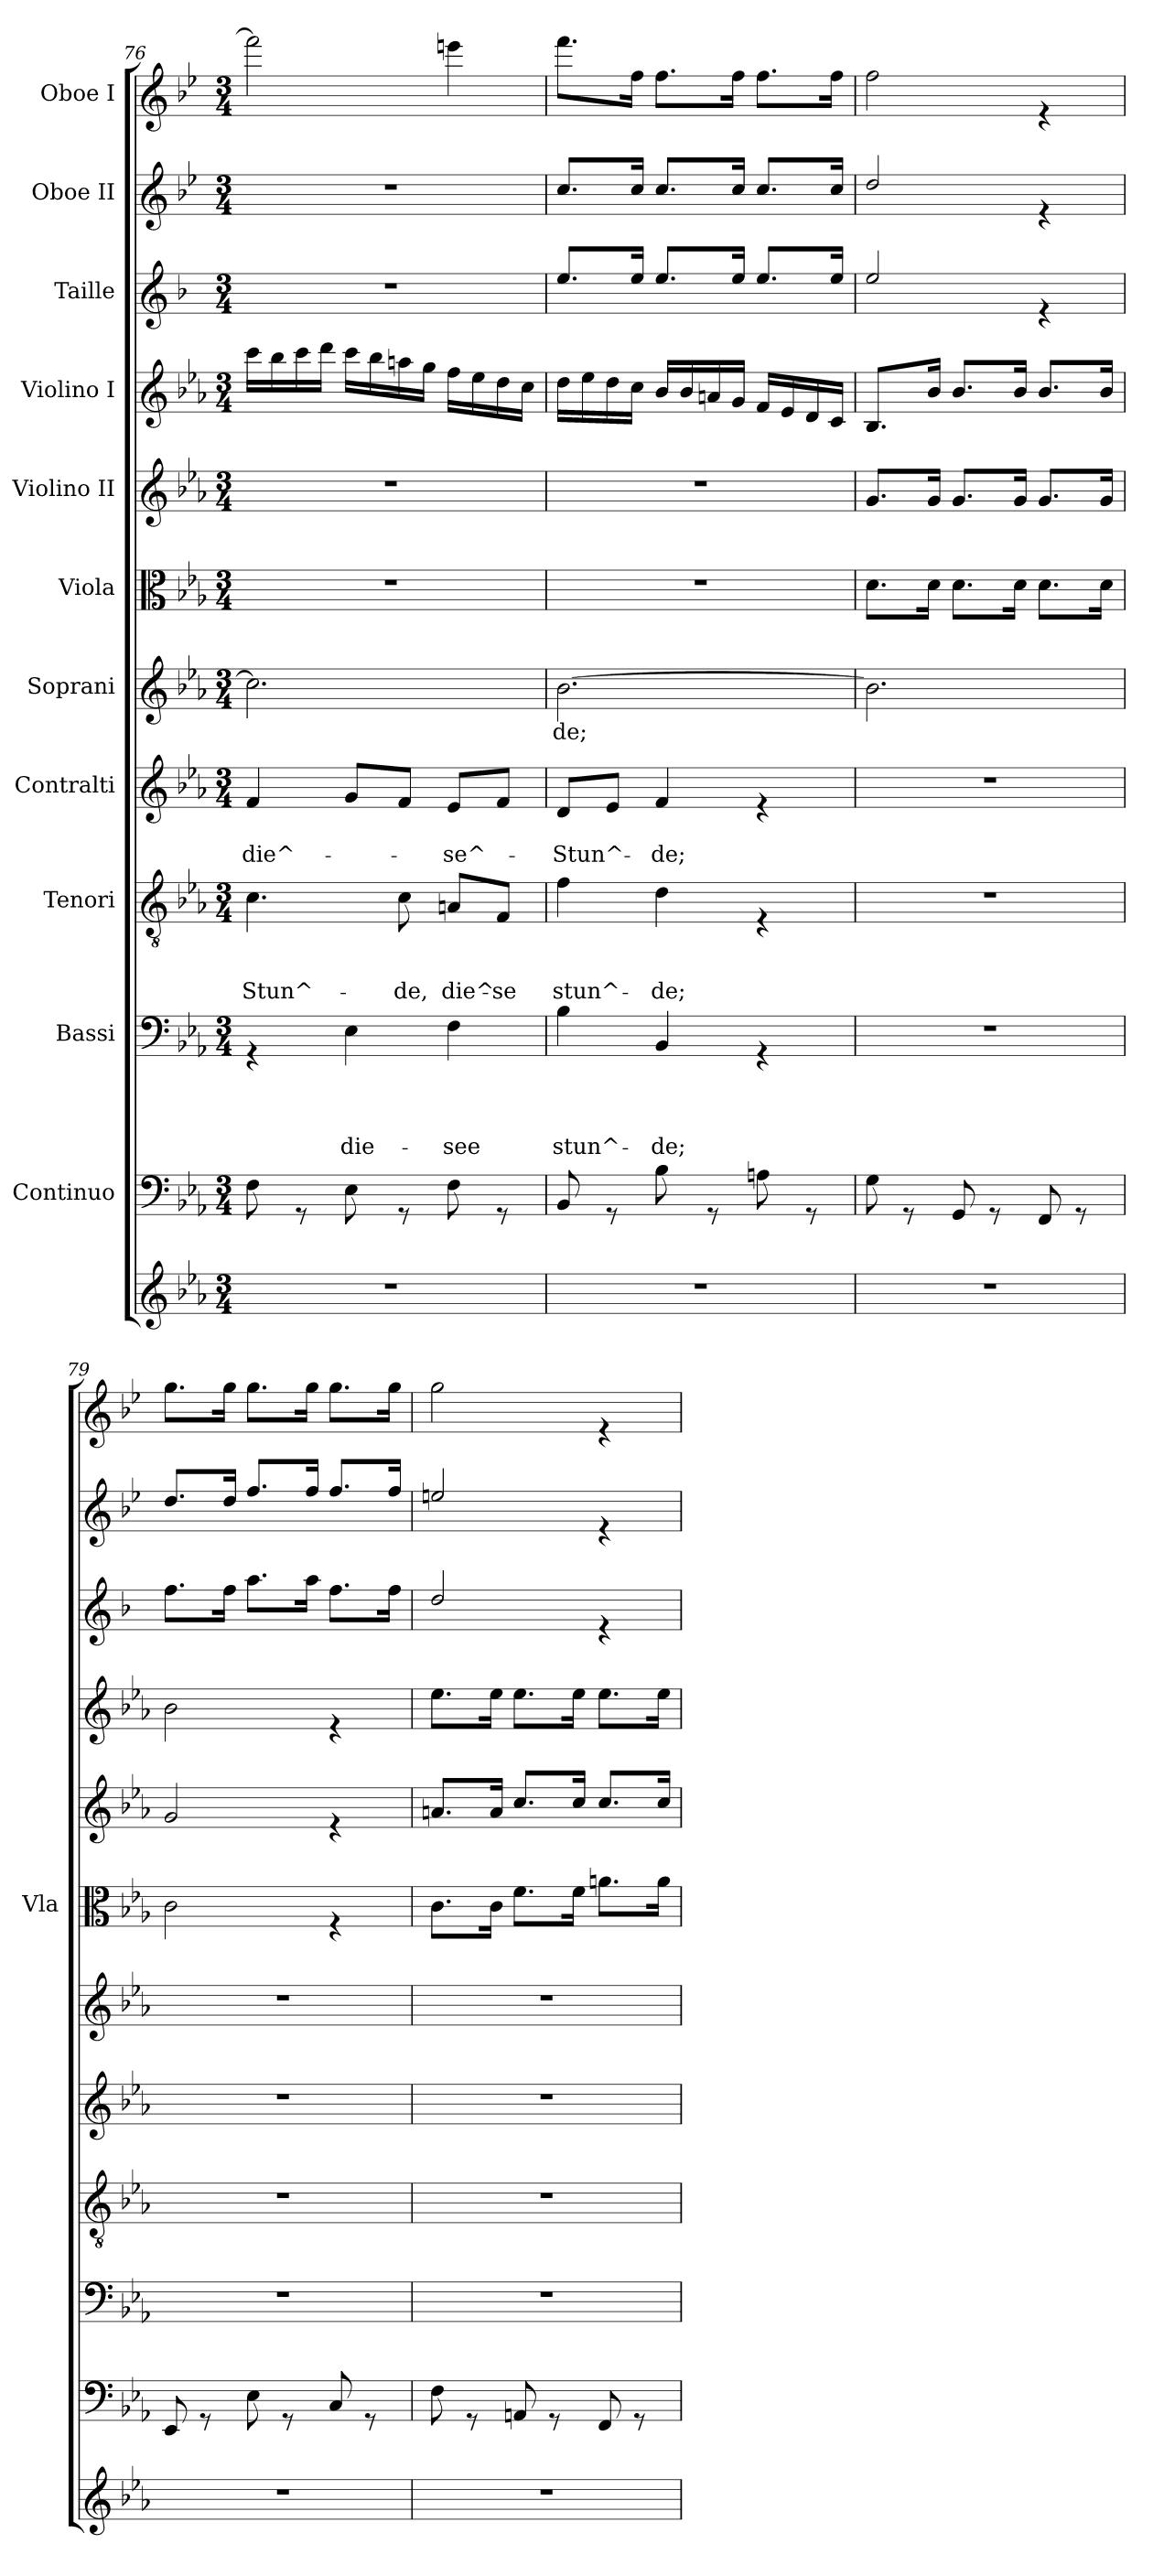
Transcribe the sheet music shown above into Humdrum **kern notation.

**kern	**kern	**kern	**text	**text	**text	**text	**kern	**text	**text	**text	**kern	**text	**text	**kern	**text	**kern	**kern	**kern	**kern	**kern	**kern
*part12	*part11	*part10	*part10	*part10	*part10	*part10	*part9	*part9	*part9	*part9	*part8	*part8	*part8	*part7	*part7	*part6	*part5	*part4	*part3	*part2	*part1
*staff12	*staff11	*staff10	*staff10	*staff10	*staff10	*staff10	*staff9	*staff9	*staff9	*staff9	*staff8	*staff8	*staff8	*staff7	*staff7	*staff6	*staff5	*staff4	*staff3	*staff2	*staff1
*	*I"Continuo	*I"Bassi	*	*	*	*	*I"Tenori	*	*	*	*I"Contralti	*	*	*I"Soprani	*	*I"Viola	*I"Violino II	*I"Violino I	*I"Taille	*I"Oboe II	*I"Oboe I
*	*	*	*	*	*	*	*	*	*	*	*	*	*	*	*	*I'Vla	*	*	*	*	*
*clefG2	*clefF4	*clefF4	*	*	*	*	*clefGv2	*	*	*	*clefG2	*	*	*clefG2	*	*clefC3	*clefG2	*clefG2	*clefG2	*clefG2	*clefG2
*	*	*	*	*	*	*	*	*	*	*	*	*	*	*	*	*	*	*	*ITrd4c7	*ITrd4c7	*ITrd4c7
*k[b-e-a-]	*k[b-e-a-]	*k[b-e-a-]	*	*	*	*	*k[b-e-a-]	*	*	*	*k[b-e-a-]	*	*	*k[b-e-a-]	*	*k[b-e-a-]	*k[b-e-a-]	*k[b-e-a-]	*k[b-e-]	*k[b-e-a-]	*k[b-e-a-]
*E-:	*E-:	*E-:	*	*	*	*	*E-:	*	*	*	*E-:	*	*	*E-:	*	*E-:	*E-:	*E-:	*B-:	*E-:	*E-:
*M3/4	*M3/4	*M3/4	*	*	*	*	*M3/4	*	*	*	*M3/4	*	*	*M3/4	*	*M3/4	*M3/4	*M3/4	*M3/4	*M3/4	*M3/4
=76	=76	=76	=76	=76	=76	=76	=76	=76	=76	=76	=76	=76	=76	=76	=76	=76	=76	=76	=76	=76	=76
!	!	!	!	!	!	!	!	!	!	!LO:LY:b	!	!	!LO:LY:b	!	!	!	!	!	!	!	!
2.r	8F\	4rGG	.	.	.	.	4.c\	.	.	-Stun^-	4f/	.	die^-	2.cc\]	.	2.r	2.r	16ccc\LL	2.r	2.r	2bb-\]
.	.	.	.	.	.	.	.	.	.	.	.	.	.	.	.	.	.	16bb-\	.	.	.
.	8rGG	.	.	.	.	.	.	.	.	.	.	.	.	.	.	.	.	16ccc\	.	.	.
.	.	.	.	.	.	.	.	.	.	.	.	.	.	.	.	.	.	16ddd\JJ	.	.	.
!	!	!	!	!	!	!LO:LY:b	!	!	!	!	!	!	!	!	!	!	!	!	!	!	!
.	8E-\	4E-\	.	.	.	die-	.	.	.	.	8g/L	.	.	.	.	.	.	16ccc\LL	.	.	.
.	.	.	.	.	.	.	.	.	.	.	.	.	.	.	.	.	.	16bb-\	.	.	.
!	!	!	!	!	!	!	!	!	!	!LO:LY:b	!	!	!	!	!	!	!	!	!	!	!
.	8rGG	.	.	.	.	.	8c\	.	.	-de,	8f/J	.	.	.	.	.	.	16aan\	.	.	.
.	.	.	.	.	.	.	.	.	.	.	.	.	.	.	.	.	.	16gg\JJ	.	.	.
!	!	!	!	!	!	!LO:LY:b	!	!	!	!LO:LY:b	!	!	!LO:LY:b	!	!	!	!	!	!	!	!
.	8F\	4F\	.	.	.	-see	8An/L	.	.	die^-	8e-/L	.	-se^-	.	.	.	.	16ff\LL	.	.	4aan\
.	.	.	.	.	.	.	.	.	.	.	.	.	.	.	.	.	.	16ee-\	.	.	.
!	!	!	!	!	!	!	!	!	!	!LO:LY:b	!	!	!	!	!	!	!	!	!	!	!
.	8rGG	.	.	.	.	.	8F/J	.	.	-se	8f/J	.	.	.	.	.	.	16dd\	.	.	.
.	.	.	.	.	.	.	.	.	.	.	.	.	.	.	.	.	.	16cc\JJ	.	.	.
!!LO:LB:g=z
=77	=77	=77	=77	=77	=77	=77	=77	=77	=77	=77	=77	=77	=77	=77	=77	=77	=77	=77	=77	=77	=77
!	!	!	!	!	!	!LO:LY:b	!	!	!	!LO:LY:b	!	!	!LO:LY:b	!	!LO:LY:b	!	!	!	!	!	!
2.r	8BB-/	4B-\	.	.	.	stun^-	4f\	.	.	stun^-	8d/L	.	-Stun^-	[>2.b-\	-de;	2.r	2.r	16dd\LL	8.a/L	8.f/L	8.bb-\L
.	.	.	.	.	.	.	.	.	.	.	.	.	.	.	.	.	.	16ee-\	.	.	.
.	8rGG	.	.	.	.	.	.	.	.	.	8e-/J	.	.	.	.	.	.	16dd\	.	.	.
.	.	.	.	.	.	.	.	.	.	.	.	.	.	.	.	.	.	16cc\JJ	16a/Jk	16f/Jk	16b-\Jk
!	!	!	!	!	!	!LO:LY:b	!	!	!	!LO:LY:b	!	!	!LO:LY:b	!	!	!	!	!	!	!	!
.	8B-\	4BB-/	.	.	.	-de;	4d\	.	.	-de;	4f/	.	-de;	.	.	.	.	16b-/LL	8.a/L	8.f/L	8.b-\L
.	.	.	.	.	.	.	.	.	.	.	.	.	.	.	.	.	.	16b-/	.	.	.
.	8rGG	.	.	.	.	.	.	.	.	.	.	.	.	.	.	.	.	16an/	.	.	.
.	.	.	.	.	.	.	.	.	.	.	.	.	.	.	.	.	.	16g/JJ	16a/Jk	16f/Jk	16b-\Jk
.	8An\	4rGG	.	.	.	.	4rE	.	.	.	4re	.	.	.	.	.	.	16f/LL	8.a/L	8.f/L	8.b-\L
.	.	.	.	.	.	.	.	.	.	.	.	.	.	.	.	.	.	16e-/	.	.	.
.	8rGG	.	.	.	.	.	.	.	.	.	.	.	.	.	.	.	.	16d/	.	.	.
.	.	.	.	.	.	.	.	.	.	.	.	.	.	.	.	.	.	16c/JJ	16a/Jk	16f/Jk	16b-\Jk
=78	=78	=78	=78	=78	=78	=78	=78	=78	=78	=78	=78	=78	=78	=78	=78	=78	=78	=78	=78	=78	=78
2.r	8G\	2.r	.	.	.	.	2.r	.	.	.	2.r	.	.	2.b-\]	.	8.d\L	8.g/L	8.B-/L	2a/	2g/	2b-\
.	8rGG	.	.	.	.	.	.	.	.	.	.	.	.	.	.	.	.	.	.	.	.
.	.	.	.	.	.	.	.	.	.	.	.	.	.	.	.	16d\Jk	16g/Jk	16b-/Jk	.	.	.
.	8GG/	.	.	.	.	.	.	.	.	.	.	.	.	.	.	8.d\L	8.g/L	8.b-/L	.	.	.
.	8rGG	.	.	.	.	.	.	.	.	.	.	.	.	.	.	.	.	.	.	.	.
.	.	.	.	.	.	.	.	.	.	.	.	.	.	.	.	16d\Jk	16g/Jk	16b-/Jk	.	.	.
.	8FF/	.	.	.	.	.	.	.	.	.	.	.	.	.	.	8.d\L	8.g/L	8.b-/L	4re	4re	4re
.	8rGG	.	.	.	.	.	.	.	.	.	.	.	.	.	.	.	.	.	.	.	.
.	.	.	.	.	.	.	.	.	.	.	.	.	.	.	.	16d\Jk	16g/Jk	16b-/Jk	.	.	.
!!LO:PB:g=z
=79	=79	=79	=79	=79	=79	=79	=79	=79	=79	=79	=79	=79	=79	=79	=79	=79	=79	=79	=79	=79	=79
2.r	8EE-/	2.r	.	.	.	.	2.r	.	.	.	2.r	.	.	2.r	.	2c\	2g/	2b-\	8.b-\L	8.g/L	8.cc\L
.	8rGG	.	.	.	.	.	.	.	.	.	.	.	.	.	.	.	.	.	.	.	.
.	.	.	.	.	.	.	.	.	.	.	.	.	.	.	.	.	.	.	16b-\Jk	16g/Jk	16cc\Jk
.	8E-\	.	.	.	.	.	.	.	.	.	.	.	.	.	.	.	.	.	8.dd\L	8.b-/L	8.cc\L
.	8rGG	.	.	.	.	.	.	.	.	.	.	.	.	.	.	.	.	.	.	.	.
.	.	.	.	.	.	.	.	.	.	.	.	.	.	.	.	.	.	.	16dd\Jk	16b-/Jk	16cc\Jk
.	8C/	.	.	.	.	.	.	.	.	.	.	.	.	.	.	4rF	4re	4re	8.b-\L	8.b-/L	8.cc\L
.	8rGG	.	.	.	.	.	.	.	.	.	.	.	.	.	.	.	.	.	.	.	.
.	.	.	.	.	.	.	.	.	.	.	.	.	.	.	.	.	.	.	16b-\Jk	16b-/Jk	16cc\Jk
=80	=80	=80	=80	=80	=80	=80	=80	=80	=80	=80	=80	=80	=80	=80	=80	=80	=80	=80	=80	=80	=80
2.r	8F\	2.r	.	.	.	.	2.r	.	.	.	2.r	.	.	2.r	.	8.c\L	8.an/L	8.ee-\L	2g/	2an/	2cc\
.	8rGG	.	.	.	.	.	.	.	.	.	.	.	.	.	.	.	.	.	.	.	.
.	.	.	.	.	.	.	.	.	.	.	.	.	.	.	.	16c\Jk	16a/Jk	16ee-\Jk	.	.	.
.	8AAn/	.	.	.	.	.	.	.	.	.	.	.	.	.	.	8.f\L	8.cc/L	8.ee-\L	.	.	.
.	8rGG	.	.	.	.	.	.	.	.	.	.	.	.	.	.	.	.	.	.	.	.
.	.	.	.	.	.	.	.	.	.	.	.	.	.	.	.	16f\Jk	16cc/Jk	16ee-\Jk	.	.	.
.	8FF/	.	.	.	.	.	.	.	.	.	.	.	.	.	.	8.an\L	8.cc/L	8.ee-\L	4re	4re	4re
.	8rGG	.	.	.	.	.	.	.	.	.	.	.	.	.	.	.	.	.	.	.	.
.	.	.	.	.	.	.	.	.	.	.	.	.	.	.	.	16a\Jk	16cc/Jk	16ee-\Jk	.	.	.
=	=	=	=	=	=	=	=	=	=	=	=	=	=	=	=	=	=	=	=	=	=
*-	*-	*-	*-	*-	*-	*-	*-	*-	*-	*-	*-	*-	*-	*-	*-	*-	*-	*-	*-	*-	*-
